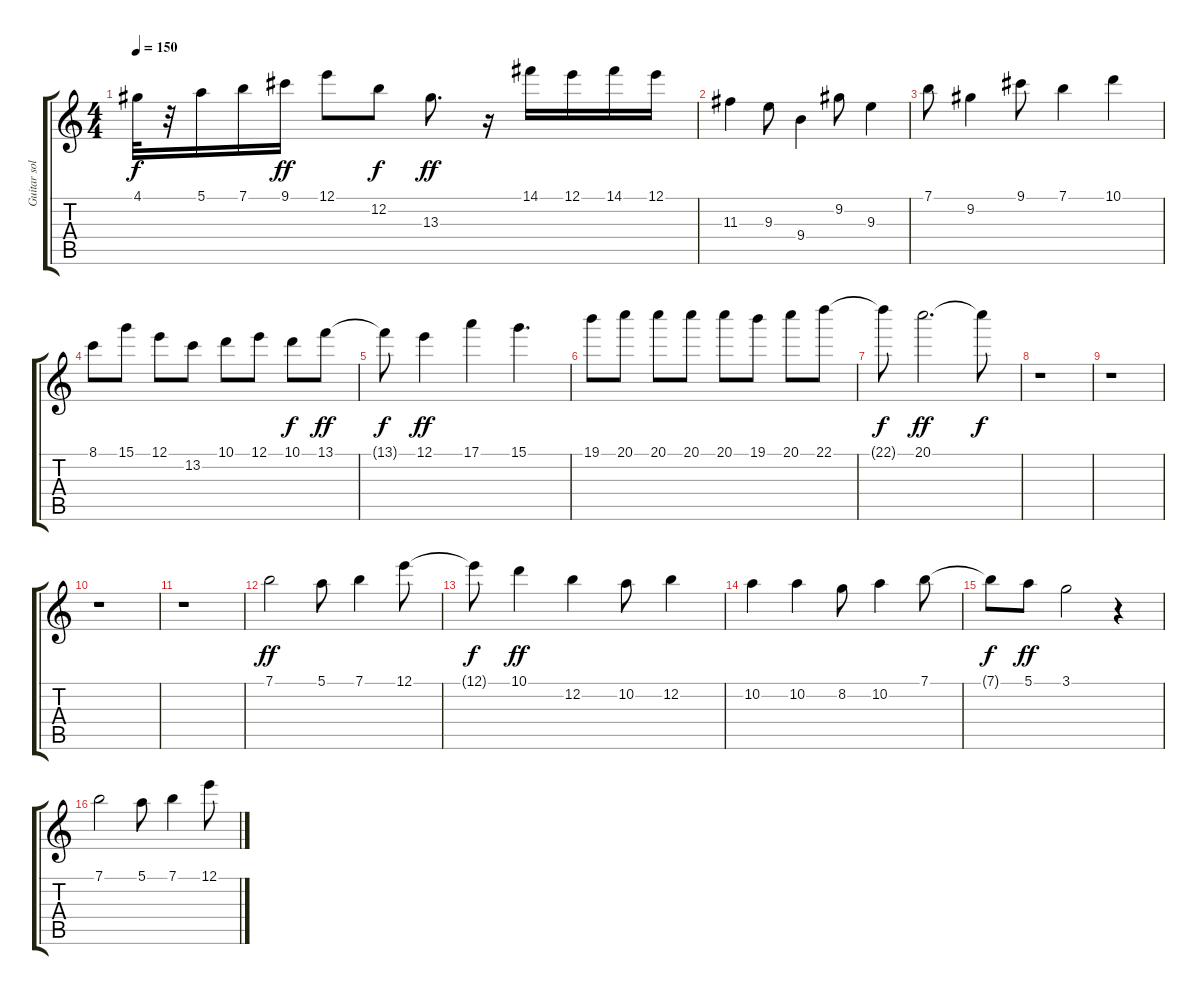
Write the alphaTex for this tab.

\track ("Guitar solo" "Guitar sol") {instrument distortionguitar}
\staff {score tabs}
\tuning (E4 B3 G3 D3 A2 E2) {hide}
\ts (4 4)
\tempo 150
\clef g2
\ks c
4.1{t}.32{dy f} r.32 5.1.16 7.1.16 9.1.16{dy ff} 12.1.8 12.2.8{dy f} 13.3.8{d dy ff} r.16 14.1.16 12.1.16 14.1.16 12.1.16 |
11.3.4 9.3.8 9.4.4 9.2.8 9.3.4 |
7.1.8 9.2.4 9.1.8 7.1.4 10.1.4 |
8.1.8 15.1.8 12.1.8 13.2.8 10.1.8 12.1.8 10.1.8{dy f} 13.1.8{dy ff} |
13.1{t}.8{dy f} 12.1.4{dy ff} 17.1.4 15.1.4{d} |
19.1.8 20.1.8 20.1.8 20.1.8 20.1.8 19.1.8 20.1.8 22.1.8 |
22.1{t}.8{dy f} 20.1.2{d dy ff} 20.1{t}.8{dy f} |
r.1 |
r.1 |
r.1 |
r.1 |
7.1.2{dy ff} 5.1.8 7.1.4 12.1.8 |
12.1{t}.8{dy f} 10.1.4{dy ff} 12.2.4 10.2.8 12.2.4 |
10.2.4 10.2.4 8.2.8 10.2.4 7.1.8 |
7.1{t}.8{dy f} 5.1.8{dy ff} 3.1.2 r.4 |
7.1.2 5.1.8 7.1.4 12.1.8
